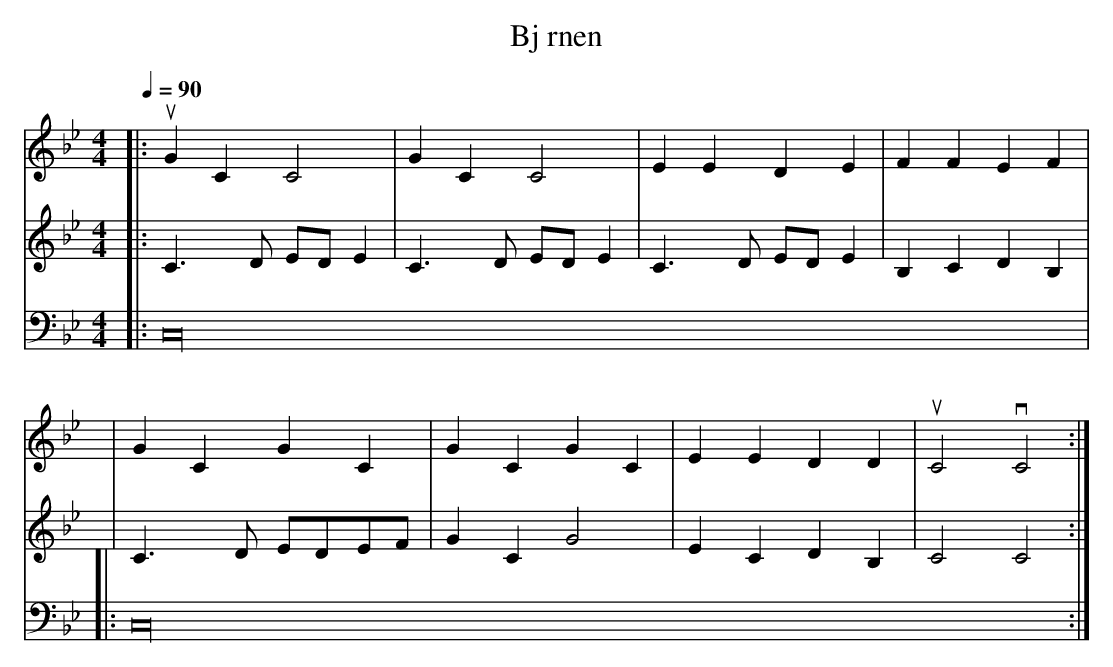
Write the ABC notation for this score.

X:1
T: Bj rnen
M: 4/4
L: 1/4
Q: 90
K: Bb
[V:1] [|: uGC C2 | GC C2 | EE DE | FF EF |
[V:2] [|: C3/2D/2 E/2D/2 E | C3/2D/2 E/2D/2 E | C3/2D/2 E/2D/2 E | B,C DB, |
[V:3] [|: C,16 |
[V:1] | GC GC | GC GC | EE DD | uC2 vC2 :|]
[V:2] | C3/2D/2 E/2D/2E/2F/2 | GC G2 | EC DB, | C2 C2 :|]
[V:3] [|: C,16 :|]
